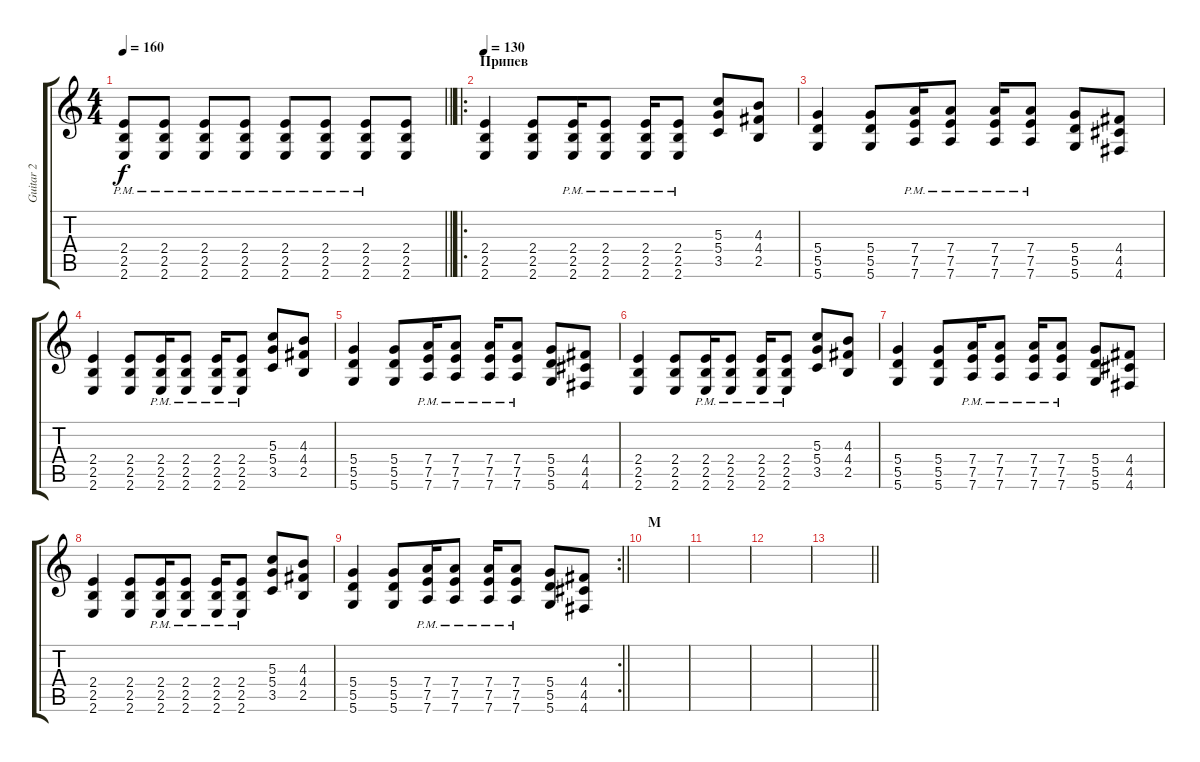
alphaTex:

\track ("Guitar 2" "Guitar 2") {instrument overdrivenguitar}
\staff {score tabs}
\tuning (E4 B3 G3 D3 A2 D2) {hide}
\ts (4 4)
\tempo 160
\clef g2
\barLineRight lightlight
\ks c
(2.4{pm} 2.5{pm} 2.6{pm}).8{dy f} (2.4{pm} 2.5{pm} 2.6{pm}).8 (2.4{pm} 2.5{pm} 2.6{pm}).8 (2.4{pm} 2.5{pm} 2.6{pm}).8 (2.4{pm} 2.5{pm} 2.6{pm}).8 (2.4{pm} 2.5{pm} 2.6{pm}).8 (2.4{pm} 2.5{pm} 2.6{pm}).8 (2.4 2.5 2.6).8 |
\ro
\section ("" "Припев")
\tempo 130
(2.4 2.5 2.6).4{balance 0 instrument overdrivenguitar} (2.4 2.5 2.6).8 (2.4{pm} 2.5{pm} 2.6{pm}).16 (2.4{pm} 2.5{pm} 2.6{pm}).8 (2.4{pm} 2.5{pm} 2.6{pm}).16 (2.4{pm} 2.5{pm} 2.6{pm}).8 (5.3 5.4 3.5).8 (4.3 4.4 2.5).8 |
(5.4 5.5 5.6).4 (5.4 5.5 5.6).8 (7.4{pm} 7.5{pm} 7.6).16 (7.4{pm} 7.5{pm} 7.6).8 (7.4{pm} 7.5{pm} 7.6).16 (7.4{pm} 7.5{pm} 7.6).8 (5.4 5.5 5.6).8 (4.4 4.5 4.6).8 |
(2.4 2.5 2.6).4{balance 0 instrument overdrivenguitar} (2.4 2.5 2.6).8 (2.4{pm} 2.5{pm} 2.6{pm}).16 (2.4{pm} 2.5{pm} 2.6{pm}).8 (2.4{pm} 2.5{pm} 2.6{pm}).16 (2.4{pm} 2.5{pm} 2.6{pm}).8 (5.3 5.4 3.5).8 (4.3 4.4 2.5).8 |
(5.4 5.5 5.6).4 (5.4 5.5 5.6).8 (7.4{pm} 7.5{pm} 7.6).16 (7.4{pm} 7.5{pm} 7.6).8 (7.4{pm} 7.5{pm} 7.6).16 (7.4{pm} 7.5{pm} 7.6).8 (5.4 5.5 5.6).8 (4.4 4.5 4.6).8 |
(2.4 2.5 2.6).4{balance 0 instrument overdrivenguitar} (2.4 2.5 2.6).8 (2.4{pm} 2.5{pm} 2.6{pm}).16 (2.4{pm} 2.5{pm} 2.6{pm}).8 (2.4{pm} 2.5{pm} 2.6{pm}).16 (2.4{pm} 2.5{pm} 2.6{pm}).8 (5.3 5.4 3.5).8 (4.3 4.4 2.5).8 |
(5.4 5.5 5.6).4 (5.4 5.5 5.6).8 (7.4{pm} 7.5{pm} 7.6).16 (7.4{pm} 7.5{pm} 7.6).8 (7.4{pm} 7.5{pm} 7.6).16 (7.4{pm} 7.5{pm} 7.6).8 (5.4 5.5 5.6).8 (4.4 4.5 4.6).8 |
(2.4 2.5 2.6).4{balance 0 instrument overdrivenguitar} (2.4 2.5 2.6).8 (2.4{pm} 2.5{pm} 2.6{pm}).16 (2.4{pm} 2.5{pm} 2.6{pm}).8 (2.4{pm} 2.5{pm} 2.6{pm}).16 (2.4{pm} 2.5{pm} 2.6{pm}).8 (5.3 5.4 3.5).8 (4.3 4.4 2.5).8 |
\rc 2
\barLineRight lightlight
(5.4 5.5 5.6).4 (5.4 5.5 5.6).8 (7.4{pm} 7.5{pm} 7.6).16 (7.4{pm} 7.5{pm} 7.6).8 (7.4{pm} 7.5{pm} 7.6).16 (7.4{pm} 7.5{pm} 7.6).8 (5.4 5.5 5.6).8 (4.4 4.5 4.6).8 |
\section ("" "М")
|
|
|
\barLineRight lightlight
